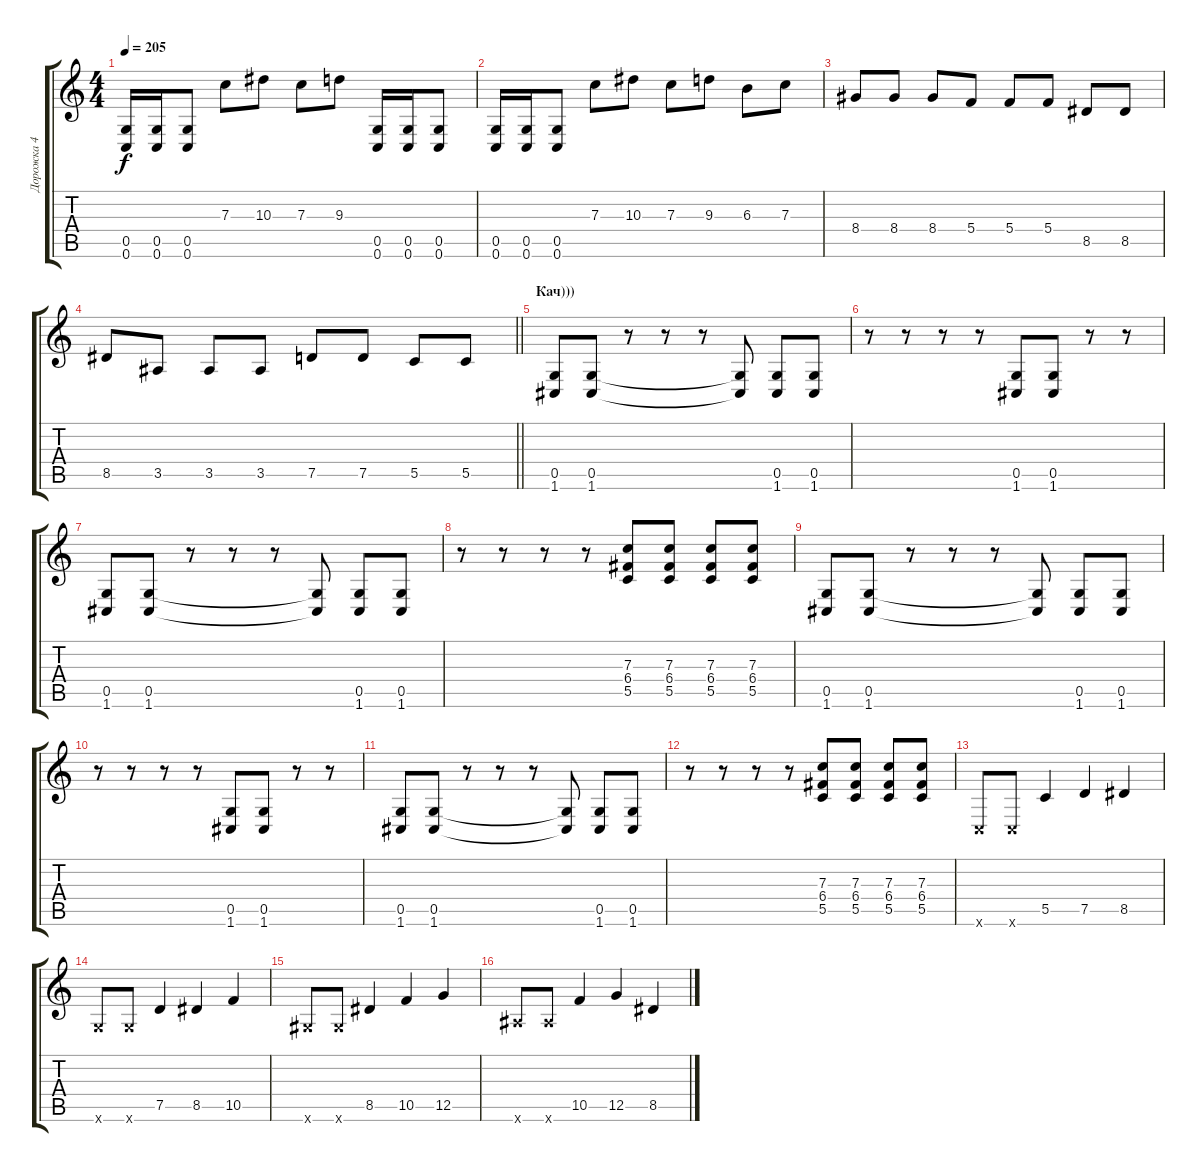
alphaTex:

\track ("Дорожка 4" "Дорожка 4") {instrument distortionguitar}
\staff {score tabs}
\tuning (D4 A3 F3 C3 G2 C2) {hide}
\ts (4 4)
\tempo 205
\clef g2
\ks c
(0.5 0.6).16{dy f} (0.5 0.6).16 (0.5 0.6).8 7.3.8 10.3.8 7.3.8 9.3.8 (0.5 0.6).16 (0.5 0.6).16 (0.5 0.6).8 |
(0.5 0.6).16 (0.5 0.6).16 (0.5 0.6).8 7.3.8 10.3.8 7.3.8 9.3.8 6.3.8 7.3.8 |
8.4.8 8.4.8 8.4.8 5.4.8 5.4.8 5.4.8 8.5.8 8.5.8 |
\barLineRight lightlight
8.5.8 3.5.8 3.5.8 3.5.8 7.5.8 7.5.8 5.5.8 5.5.8 |
\section ("" "Кач)))")
(0.5 1.6).8 (0.5 1.6).8 r.8 r.8 r.8 (0.5{t} 1.6{t}).8 (0.5 1.6).8 (0.5 1.6).8 |
r.8 r.8 r.8 r.8 (0.5 1.6).8 (0.5 1.6).8 r.8 r.8 |
(0.5 1.6).8 (0.5 1.6).8 r.8 r.8 r.8 (0.5{t} 1.6{t}).8 (0.5 1.6).8 (0.5 1.6).8 |
r.8 r.8 r.8 r.8 (7.3 6.4 5.5).8 (7.3 6.4 5.5).8 (7.3 6.4 5.5).8 (7.3 6.4 5.5).8 |
(0.5 1.6).8 (0.5 1.6).8 r.8 r.8 r.8 (0.5{t} 1.6{t}).8 (0.5 1.6).8 (0.5 1.6).8 |
r.8 r.8 r.8 r.8 (0.5 1.6).8 (0.5 1.6).8 r.8 r.8 |
(0.5 1.6).8 (0.5 1.6).8 r.8 r.8 r.8 (0.5{t} 1.6{t}).8 (0.5 1.6).8 (0.5 1.6).8 |
r.8 r.8 r.8 r.8 (7.3 6.4 5.5).8 (7.3 6.4 5.5).8 (7.3 6.4 5.5).8 (7.3 6.4 5.5).8 |
0.6{x}.8 0.6{x}.8 5.5.4 7.5.4 8.5.4 |
7.6{x}.8 7.6{x}.8 7.5.4 8.5.4 10.5.4 |
8.6{x}.8 8.6{x}.8 8.5.4 10.5.4 12.5.4 |
10.6{x}.8 10.6{x}.8 10.5.4 12.5.4 8.5.4
